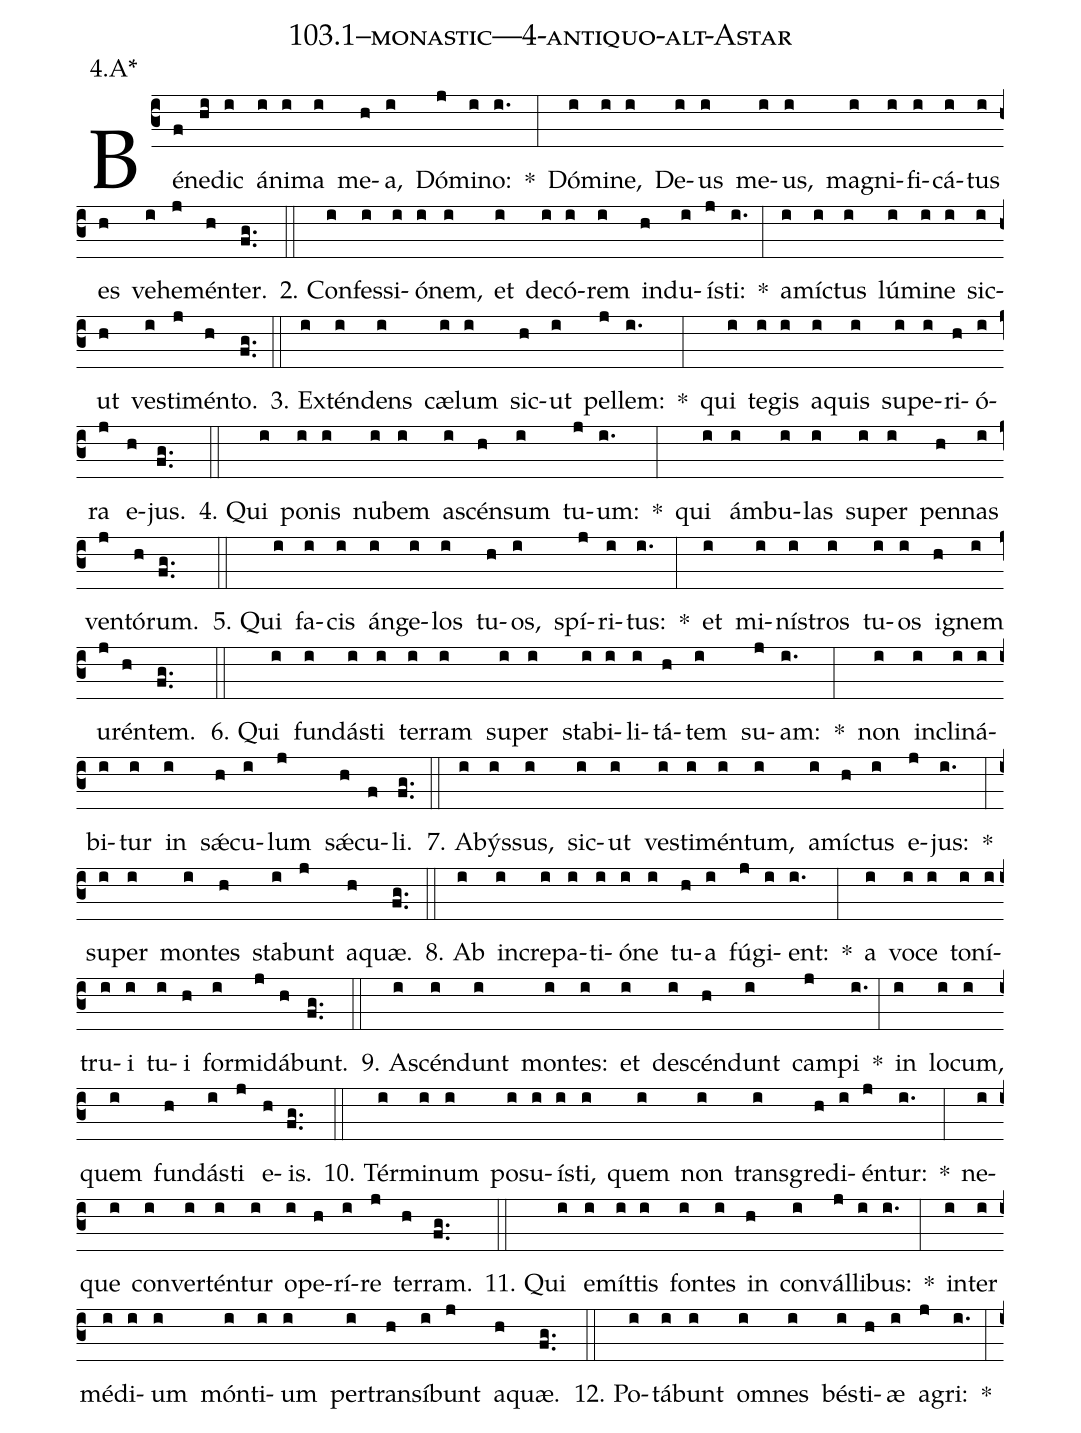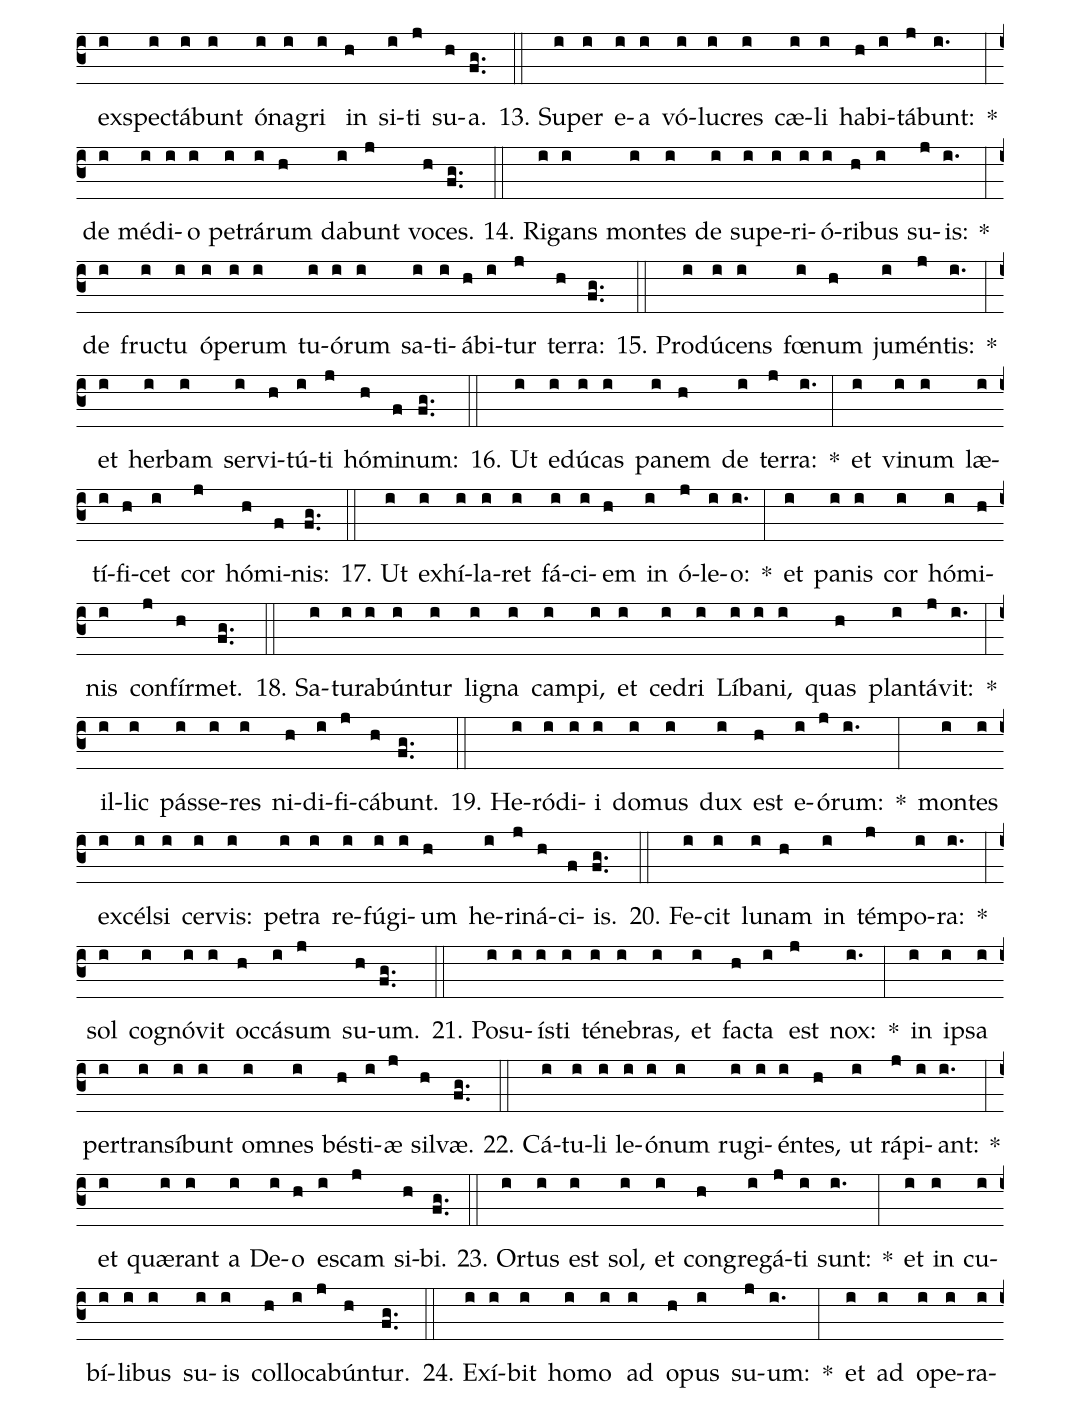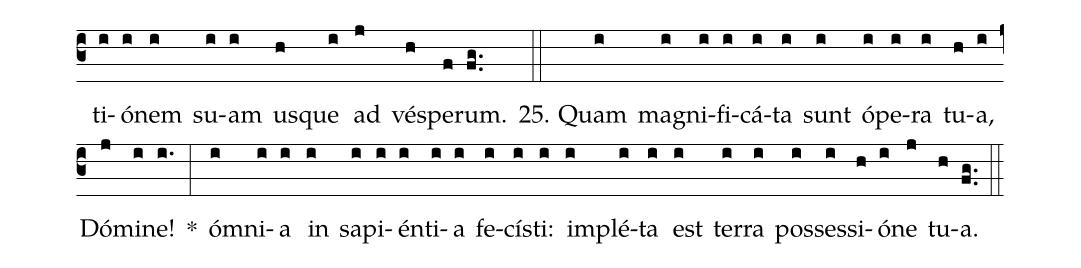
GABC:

name: 103.1--monastic---4-antiquo-alt-Astar;
annotation: 4.A*;
%%
(c3)Bé(f)ne(hi)dic(i) á(i)ni(i)ma(i) me(h)a,(i) Dó(j)mi(i)no:(i.) *(:) Dó(i)mi(i)ne,(i) De(i)us(i) me(i)us,(i) ma(i)gni(i)fi(i)cá(i)tus(i) es(h) ve(i)he(j)mén(h)ter.(fg..) (::)
2. Con(i)fes(i)si(i)ó(i)nem,(i) et(i) de(i)có(i)rem(i) ind(h)u(i)ís(j)ti:(i.) *(:) a(i)míc(i)tus(i) lú(i)mi(i)ne(i) sic(i)ut(h) ves(i)ti(j)mén(h)to.(fg..) (::)
3. Ex(i)tén(i)dens(i) cæ(i)lum(i) sic(h)ut(i) pel(j)lem:(i.) *(:) qui(i) te(i)gis(i) a(i)quis(i) su(i)pe(i)ri(h)ó(i)ra(j) e(h)jus.(fg..) (::)
4. Qui(i) po(i)nis(i) nu(i)bem(i) a(i)scén(h)sum(i) tu(j)um:(i.) *(:) qui(i) ám(i)bu(i)las(i) su(i)per(i) pen(h)nas(i) ven(j)tó(h)rum.(fg..) (::)
5. Qui(i) fa(i)cis(i) án(i)ge(i)los(i) tu(h)os,(i) spí(j)ri(i)tus:(i.) *(:) et(i) mi(i)nís(i)tros(i) tu(i)os(i) i(h)gnem(i) u(j)rén(h)tem.(fg..) (::)
6. Qui(i) fun(i)dás(i)ti(i) ter(i)ram(i) su(i)per(i) sta(i)bi(i)li(i)tá(h)tem(i) su(j)am:(i.) *(:) non(i) in(i)cli(i)ná(i)bi(i)tur(i) in(i) sǽ(h)cu(i)lum(j) sǽ(h)cu(f)li.(fg..) (::)
7. A(i)býs(i)sus,(i) sic(i)ut(i) ves(i)ti(i)mén(i)tum,(i) a(i)míc(h)tus(i) e(j)jus:(i.) *(:) su(i)per(i) mon(i)tes(h) sta(i)bunt(j) a(h)quæ.(fg..) (::)
8. Ab(i) in(i)cre(i)pa(i)ti(i)ó(i)ne(i) tu(h)a(i) fú(j)gi(i)ent:(i.) *(:) a(i) vo(i)ce(i) to(i)ní(i)tru(i)i(i) tu(i)i(h) for(i)mi(j)dá(h)bunt.(fg..) (::)
9. A(i)scén(i)dunt(i) mon(i)tes:(i) et(i) de(i)scén(h)dunt(i) cam(j)pi(i.) *(:) in(i) lo(i)cum,(i) quem(i) fun(h)dás(i)ti(j) e(h)is.(fg..) (::)
10. Tér(i)mi(i)num(i) po(i)su(i)ís(i)ti,(i) quem(i) non(i) trans(i)gre(h)di(i)én(j)tur:(i.) *(:) ne(i)que(i) con(i)ver(i)tén(i)tur(i) o(i)pe(h)rí(i)re(j) ter(h)ram.(fg..) (::)
11. Qui(i) e(i)mít(i)tis(i) fon(i)tes(i) in(h) con(i)vál(j)li(i)bus:(i.) *(:) in(i)ter(i) mé(i)di(i)um(i) món(i)ti(i)um(i) per(i)trans(h)í(i)bunt(j) a(h)quæ.(fg..) (::)
12. Po(i)tá(i)bunt(i) om(i)nes(i) bés(i)ti(h)æ(i) a(j)gri:(i.) *(:) ex(i)spec(i)tá(i)bunt(i) ó(i)na(i)gri(i) in(h) si(i)ti(j) su(h)a.(fg..) (::)
13. Su(i)per(i) e(i)a(i) vó(i)lu(i)cres(i) cæ(i)li(i) ha(h)bi(i)tá(j)bunt:(i.) *(:) de(i) mé(i)di(i)o(i) pe(i)trá(i)rum(h) da(i)bunt(j) vo(h)ces.(fg..) (::)
14. Ri(i)gans(i) mon(i)tes(i) de(i) su(i)pe(i)ri(i)ó(i)ri(h)bus(i) su(j)is:(i.) *(:) de(i) fruc(i)tu(i) ó(i)pe(i)rum(i) tu(i)ó(i)rum(i) sa(i)ti(i)á(h)bi(i)tur(j) ter(h)ra:(fg..) (::)
15. Pro(i)dú(i)cens(i) fœ(i)num(h) ju(i)mén(j)tis:(i.) *(:) et(i) her(i)bam(i) ser(i)vi(h)tú(i)ti(j) hó(h)mi(f)num:(fg..) (::)
16. Ut(i) e(i)dú(i)cas(i) pa(i)nem(h) de(i) ter(j)ra:(i.) *(:) et(i) vi(i)num(i) læ(i)tí(i)fi(h)cet(i) cor(j) hó(h)mi(f)nis:(fg..) (::)
17. Ut(i) ex(i)hí(i)la(i)ret(i) fá(i)ci(i)em(h) in(i) ó(j)le(i)o:(i.) *(:) et(i) pa(i)nis(i) cor(i) hó(i)mi(h)nis(i) con(j)fír(h)met.(fg..) (::)
18. Sa(i)tu(i)ra(i)bún(i)tur(i) li(i)gna(i) cam(i)pi,(i) et(i) ce(i)dri(i) Lí(i)ba(i)ni,(i) quas(h) plan(i)tá(j)vit:(i.) *(:) il(i)lic(i) pás(i)se(i)res(i) ni(h)di(i)fi(j)cá(h)bunt.(fg..) (::)
19. He(i)ró(i)di(i)i(i) do(i)mus(i) dux(i) est(h) e(i)ó(j)rum:(i.) *(:) mon(i)tes(i) ex(i)cél(i)si(i) cer(i)vis:(i) pe(i)tra(i) re(i)fú(i)gi(i)um(h) he(i)ri(j)ná(h)ci(f)is.(fg..) (::)
20. Fe(i)cit(i) lu(i)nam(h) in(i) tém(j)po(i)ra:(i.) *(:) sol(i) co(i)gnó(i)vit(i) oc(h)cá(i)sum(j) su(h)um.(fg..) (::)
21. Po(i)su(i)ís(i)ti(i) té(i)ne(i)bras,(i) et(i) fac(h)ta(i) est(j) nox:(i.) *(:) in(i) ip(i)sa(i) per(i)trans(i)í(i)bunt(i) om(i)nes(i) bés(h)ti(i)æ(j) sil(h)væ.(fg..) (::)
22. Cá(i)tu(i)li(i) le(i)ó(i)num(i) ru(i)gi(i)én(i)tes,(h) ut(i) rá(j)pi(i)ant:(i.) *(:) et(i) quæ(i)rant(i) a(i) De(i)o(h) es(i)cam(j) si(h)bi.(fg..) (::)
23. Or(i)tus(i) est(i) sol,(i) et(i) con(h)gre(i)gá(j)ti(i) sunt:(i.) *(:) et(i) in(i) cu(i)bí(i)li(i)bus(i) su(i)is(i) col(h)lo(i)ca(j)bún(h)tur.(fg..) (::)
24. Ex(i)í(i)bit(i) ho(i)mo(i) ad(i) o(h)pus(i) su(j)um:(i.) *(:) et(i) ad(i) o(i)pe(i)ra(i)ti(i)ó(i)nem(i) su(i)am(i) us(h)que(i) ad(j) vés(h)pe(f)rum.(fg..) (::)
25. Quam(i) ma(i)gni(i)fi(i)cá(i)ta(i) sunt(i) ó(i)pe(i)ra(i) tu(h)a,(i) Dó(j)mi(i)ne!(i.) *(:) óm(i)ni(i)a(i) in(i) sa(i)pi(i)én(i)ti(i)a(i) fe(i)cís(i)ti:(i) im(i)plé(i)ta(i) est(i) ter(i)ra(i) pos(i)ses(i)si(h)ó(i)ne(j) tu(h)a.(fg..) (::)
